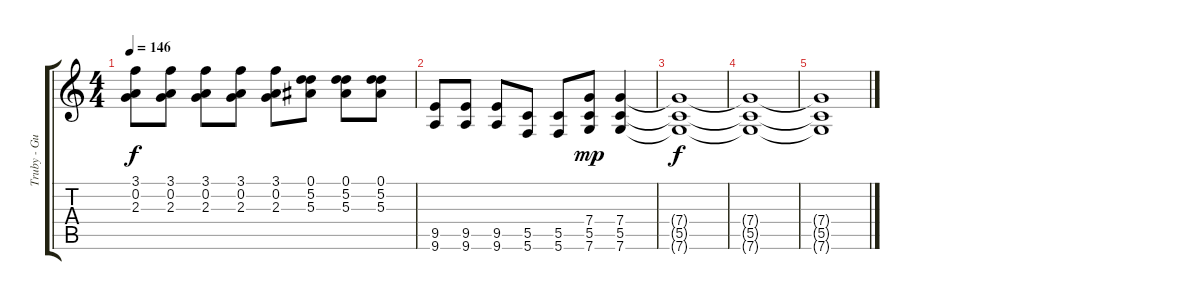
\track ("Truby - Guitar 1 (Doubled)" "Truby - Gu") {instrument distortionguitar}
\staff {score tabs}
\tuning (D4 A3 F3 C3 G2 C2) {hide}
\ts (4 4)
\tempo 146
\clef g2
\ks c
(3.1 0.2 2.3).8{dy f} (3.1 0.2 2.3).8 (3.1 0.2 2.3).8 (3.1 0.2 2.3).8 (3.1 0.2 2.3).8 (0.1 5.2 5.3).8 (0.1 5.2 5.3).8 (0.1 5.2 5.3).8 |
(9.5 9.6).8 (9.5 9.6).8 (9.5 9.6).8 (5.5 5.6).8 (5.5 5.6).8 (7.4 5.5 7.6).8{dy mp} (7.4 5.5 7.6).4 |
(7.4{t} 5.5{t} 7.6{t}).1{dy f} |
(7.4{t} 5.5{t} 7.6{t}).1 |
(7.4{t} 5.5{t} 7.6{t}).1
